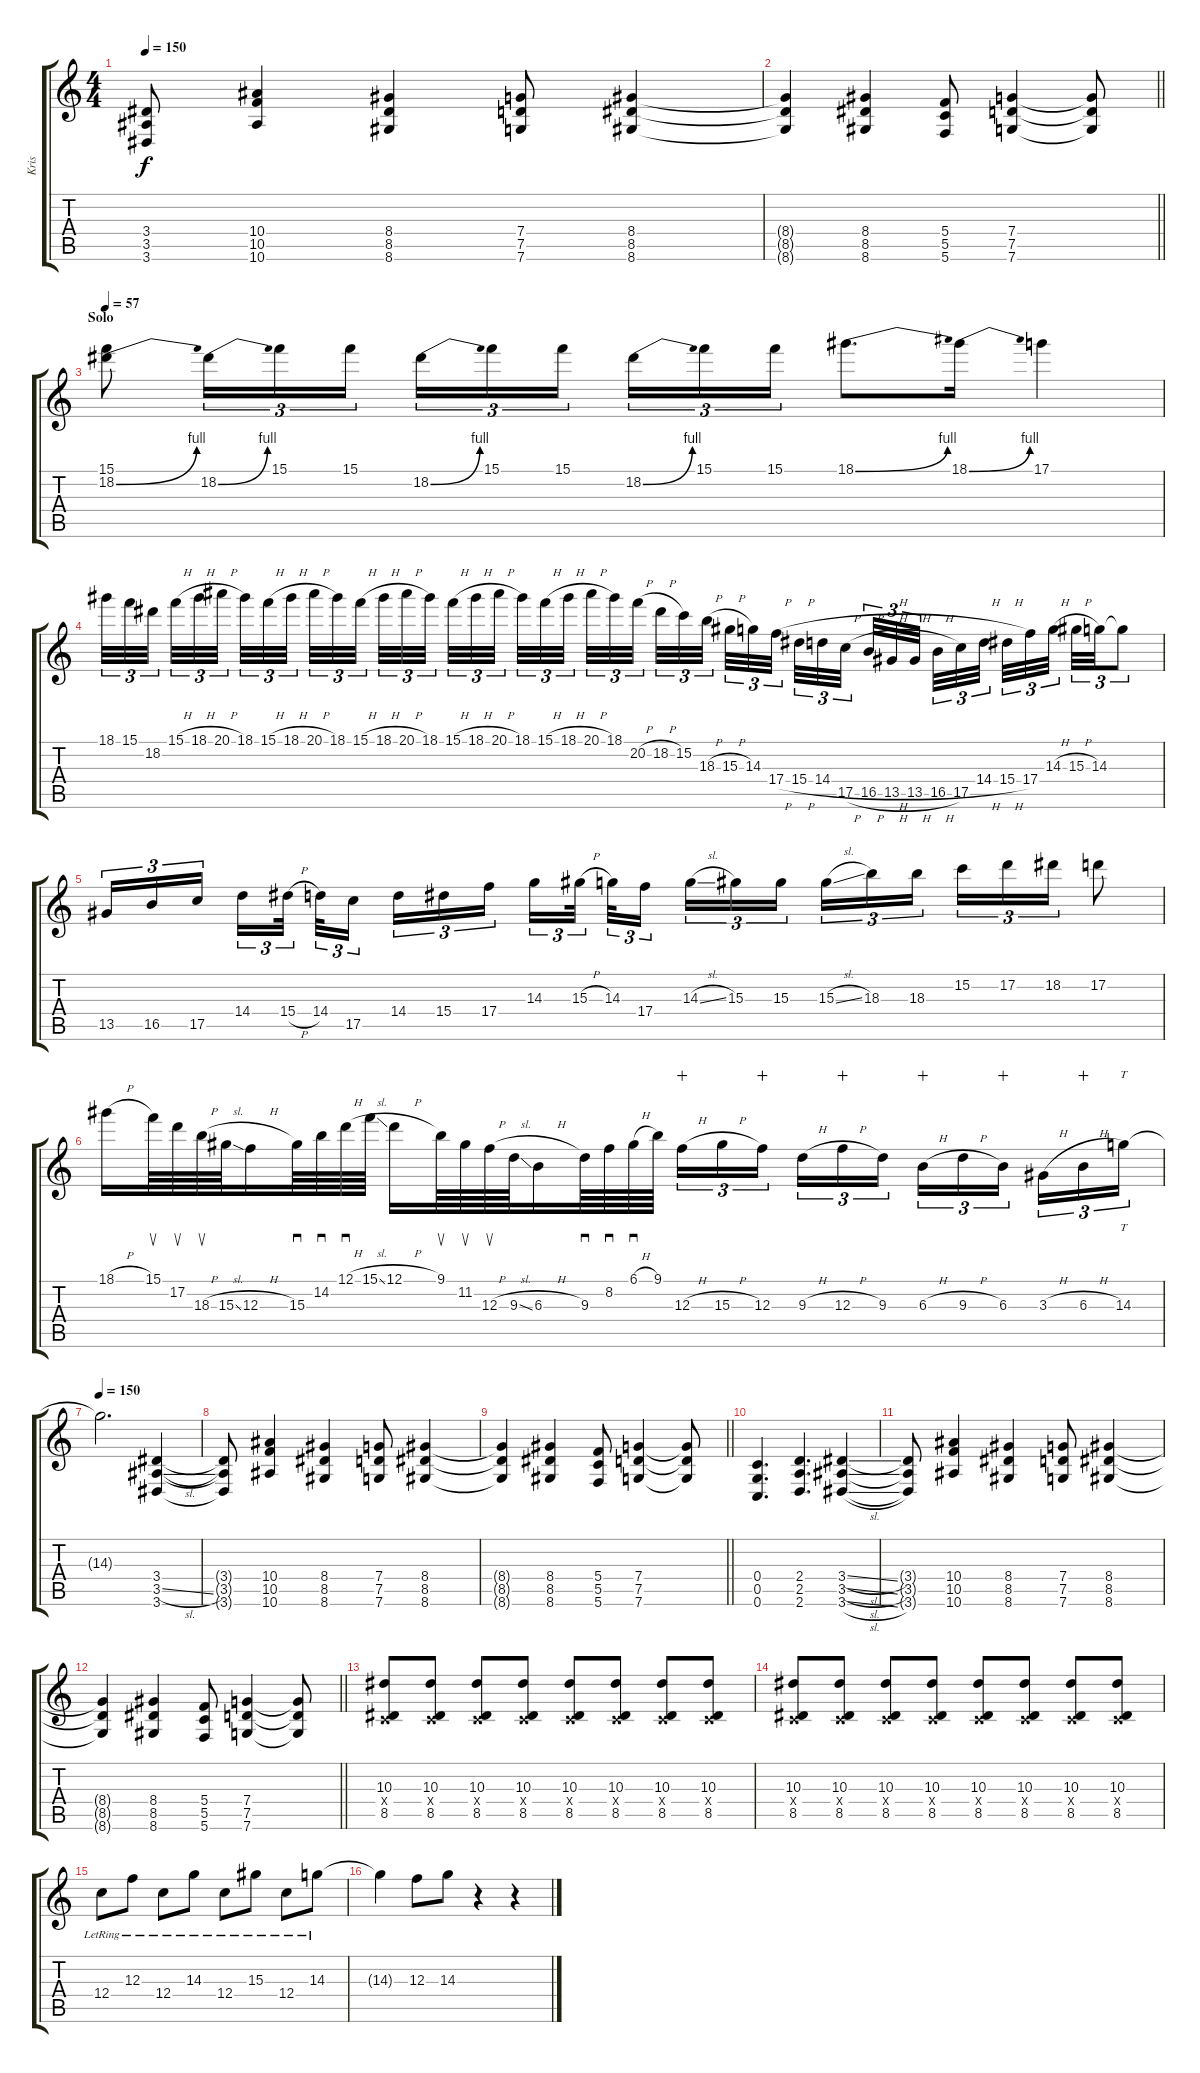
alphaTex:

\track ("Kris" "Kris") {instrument distortionguitar}
\staff {score tabs}
\tuning (D4 A3 F3 C3 G2 C2) {hide}
\ts (4 4)
\tempo 150
\clef g2
\ks c
(3.4{t} 3.5{t} 3.6{t}).8{dy f} (10.4 10.5 10.6).4 (8.4 8.5 8.6).4 (7.4 7.5 7.6).8 (8.4 8.5 8.6).4 |
\barLineRight lightlight
(8.4{t} 8.5{t} 8.6{t}).4 (8.4 8.5 8.6).4 (5.4 5.5 5.6).8 (7.4 7.5 7.6).4 (7.4{t} 7.5{t} 7.6{t}).8 |
\section ("" "Solo")
\tempo 57
(15.1 18.2{be (bend 0 0 60 4)}).8{volume 13 instrument distortionguitar} 18.2{be (bend 0 0 60 4)}.16{tu (3 2)} 15.1.16{tu (3 2)} 15.1.16{tu (3 2)} 18.2{be (bend 0 0 60 4)}.16{tu (3 2)} 15.1.16{tu (3 2)} 15.1.16{tu (3 2) beam splitsecondary} 18.2{be (bend 0 0 60 4)}.16{tu (3 2)} 15.1.16{tu (3 2)} 15.1.16{tu (3 2)} 18.1{be (bend 0 0 60 4)}.8{d} 18.1{be (bend 0 0 60 4)}.16 17.1.4 |
18.1.32{tu (3 2)} 15.1.32{tu (3 2)} 18.2.32{tu (3 2) beam splitsecondary} 15.1{h}.32{tu (3 2)} 18.1{h}.32{tu (3 2)} 20.1{h}.32{tu (3 2) beam splitsecondary} 18.1.32{tu (3 2)} 15.1{h}.32{tu (3 2)} 18.1{h}.32{tu (3 2) beam splitsecondary} 20.1{h}.32{tu (3 2)} 18.1.32{tu (3 2)} 15.1{h}.32{tu (3 2)} 18.1{h}.32{tu (3 2)} 20.1{h}.32{tu (3 2)} 18.1.32{tu (3 2) beam splitsecondary} 15.1{h}.32{tu (3 2)} 18.1{h}.32{tu (3 2)} 20.1{h}.32{tu (3 2) beam splitsecondary} 18.1.32{tu (3 2)} 15.1{h}.32{tu (3 2)} 18.1{h}.32{tu (3 2) beam splitsecondary} 20.1{h}.32{tu (3 2)} 18.1.32{tu (3 2)} 20.2{h}.32{tu (3 2)} 18.2{h}.32{tu (3 2)} 15.2.32{tu (3 2)} 18.3{h}.32{tu (3 2) beam splitsecondary} 15.3{h}.32{tu (3 2)} 14.3.32{tu (3 2)} 17.4{h}.32{tu (3 2) beam splitsecondary} 15.4{h}.32{tu (3 2)} 14.4{h}.32{tu (3 2)} 17.5{h}.32{tu (3 2) beam splitsecondary} 16.5{h}.32{tu (3 2)} 13.5{h}.32{tu (3 2)} 13.5{h}.32{tu (3 2)} 16.5{h}.32{tu (3 2)} 17.5.32{tu (3 2)} 14.4{h}.32{tu (3 2) beam splitsecondary} 15.4{h}.32{tu (3 2)} 17.4.32{tu (3 2)} 14.3{h}.32{tu (3 2) beam splitsecondary} 15.3{h}.32{tu (3 2)} 14.3.32{tu (3 2)} 14.3{t}.8{tu (3 2)} |
13.5.16{tu (3 2)} 16.5.16{tu (3 2)} 17.5.16{tu (3 2) beam splitsecondary} 14.4.16{tu (3 2)} 15.4{h}.32{tu (3 2) beam splitsecondary} 14.4.32{tu (3 2)} 17.5.16{tu (3 2)} 14.4.16{tu (3 2)} 15.4.16{tu (3 2)} 17.4.16{tu (3 2) beam splitsecondary} 14.3.16{tu (3 2)} 15.3{h}.32{tu (3 2) beam splitsecondary} 14.3.32{tu (3 2)} 17.4.16{tu (3 2)} 14.3{sl}.16{tu (3 2)} 15.3.16{tu (3 2)} 15.3.16{tu (3 2) beam splitsecondary} 15.3{sl}.16{tu (3 2)} 18.3.16{tu (3 2)} 18.3.16{tu (3 2)} 15.2.16{tu (3 2)} 17.2.16{tu (3 2)} 18.2.16{tu (3 2)} 17.2.8 |
18.1{h}.16{balance 0} 15.1.64{su} 17.2.64{su} 18.3{h}.64{su} 15.3{sl}.64 12.3{h}.16 15.3.64{sd} 14.2.64{sd} 12.1{h}.64{sd} 15.1{sl}.64 12.1{h}.16 9.1.64{su} 11.2.64{su} 12.3{h}.64{su} 9.3{sl}.64 6.3{h}.16 9.3.64{sd} 8.2.64{sd} 6.1{h}.64{sd} 9.1.64 12.3{h}.16{tu (3 2) wahc} 15.3{h}.16{tu (3 2)} 12.3.16{tu (3 2) wahc beam splitsecondary} 9.3{h}.16{tu (3 2)} 12.3{h}.16{tu (3 2) wahc} 9.3.16{tu (3 2)} 6.3{h}.16{tu (3 2) wahc} 9.3{h}.16{tu (3 2)} 6.3.16{tu (3 2) wahc beam splitsecondary} 3.3{h}.16{tu (3 2)} 6.3{h}.16{tu (3 2) wahc} 14.3.16{tt tu (3 2)} |
\tempo 150
14.3{t}.2{d} (3.4 3.5{sl} 3.6).4{volume 8 balance 8} |
(3.4{t} 3.5{t} 3.6{t}).8 (10.4 10.5 10.6).4 (8.4 8.5 8.6).4 (7.4 7.5 7.6).8 (8.4 8.5 8.6).4 |
\barLineRight lightlight
(8.4{t} 8.5{t} 8.6{t}).4 (8.4 8.5 8.6).4 (5.4 5.5 5.6).8 (7.4 7.5 7.6).4 (7.4{t} 7.5{t} 7.6{t}).8 |
(0.4 0.5 0.6).4{d} (2.4 2.5 2.6).4{d} (3.4{sl} 3.5{sl} 3.6{sl}).4 |
(3.4{t} 3.5{t} 3.6{t}).8 (10.4 10.5 10.6).4 (8.4 8.5 8.6).4 (7.4 7.5 7.6).8 (8.4 8.5 8.6).4 |
\barLineRight lightlight
(8.4{t} 8.5{t} 8.6{t}).4 (8.4 8.5 8.6).4 (5.4 5.5 5.6).8 (7.4 7.5 7.6).4 (7.4{t} 7.5{t} 7.6{t}).8 |
(10.3 0.4{x} 8.5).8 (10.3 0.4{x} 8.5).8 (10.3 0.4{x} 8.5).8 (10.3 0.4{x} 8.5).8 (10.3 0.4{x} 8.5).8 (10.3 0.4{x} 8.5).8 (10.3 0.4{x} 8.5).8 (10.3 0.4{x} 8.5).8 |
(10.3 0.4{x} 8.5).8 (10.3 0.4{x} 8.5).8 (10.3 0.4{x} 8.5).8 (10.3 0.4{x} 8.5).8 (10.3 0.4{x} 8.5).8 (10.3 0.4{x} 8.5).8 (10.3 0.4{x} 8.5).8 (10.3 0.4{x} 8.5).8 |
12.4{lr}.8{volume 11} 12.3{lr}.8 12.4{lr}.8 14.3{lr}.8 12.4{lr}.8 15.3{lr}.8 12.4{lr}.8 14.3{lr}.8 |
14.3{t}.4 12.3.8 14.3.8 r.4 r.4
